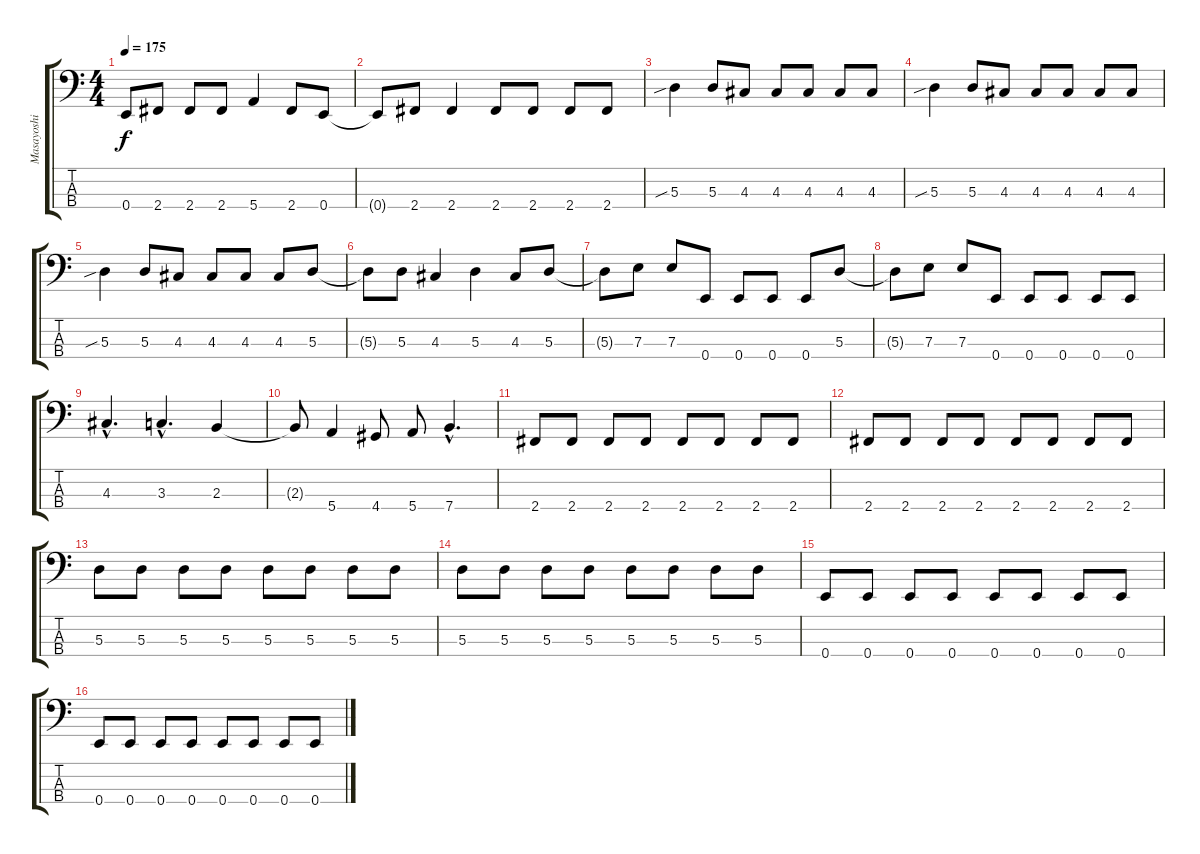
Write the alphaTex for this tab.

\track ("Masayoshi Yamashita" "Masayoshi ") {instrument electricbassfinger}
\staff {score tabs}
\tuning (G2 D2 A1 E1) {hide}
\ts (4 4)
\tempo 175
\clef f4
\ks c
0.4{t}.8{dy f} 2.4.8 2.4.8 2.4.8 5.4.4 2.4.8 0.4.8 |
0.4{t}.8 2.4.8 2.4.4 2.4.8 2.4.8 2.4.8 2.4.8 |
5.3{sib}.4 5.3.8 4.3.8 4.3.8 4.3.8 4.3.8 4.3.8 |
5.3{sib}.4 5.3.8 4.3.8 4.3.8 4.3.8 4.3.8 4.3.8 |
5.3{sib}.4 5.3.8 4.3.8 4.3.8 4.3.8 4.3.8 5.3.8 |
5.3{t}.8 5.3.8 4.3.4 5.3.4 4.3.8 5.3.8 |
5.3{t}.8 7.3.8 7.3.8 0.4.8 0.4.8 0.4.8 0.4.8 5.3.8 |
5.3{t}.8 7.3.8 7.3.8 0.4.8 0.4.8 0.4.8 0.4.8 0.4.8 |
4.3{hac}.4{d} 3.3{hac}.4{d} 2.3.4 |
2.3{t}.8 5.4.4 4.4.8 5.4.8 7.4{hac}.4{d} |
2.4.8 2.4.8 2.4.8 2.4.8 2.4.8 2.4.8 2.4.8 2.4.8 |
2.4.8 2.4.8 2.4.8 2.4.8 2.4.8 2.4.8 2.4.8 2.4.8 |
5.3.8 5.3.8 5.3.8 5.3.8 5.3.8 5.3.8 5.3.8 5.3.8 |
5.3.8 5.3.8 5.3.8 5.3.8 5.3.8 5.3.8 5.3.8 5.3.8 |
0.4.8 0.4.8 0.4.8 0.4.8 0.4.8 0.4.8 0.4.8 0.4.8 |
0.4.8 0.4.8 0.4.8 0.4.8 0.4.8 0.4.8 0.4.8 0.4.8
